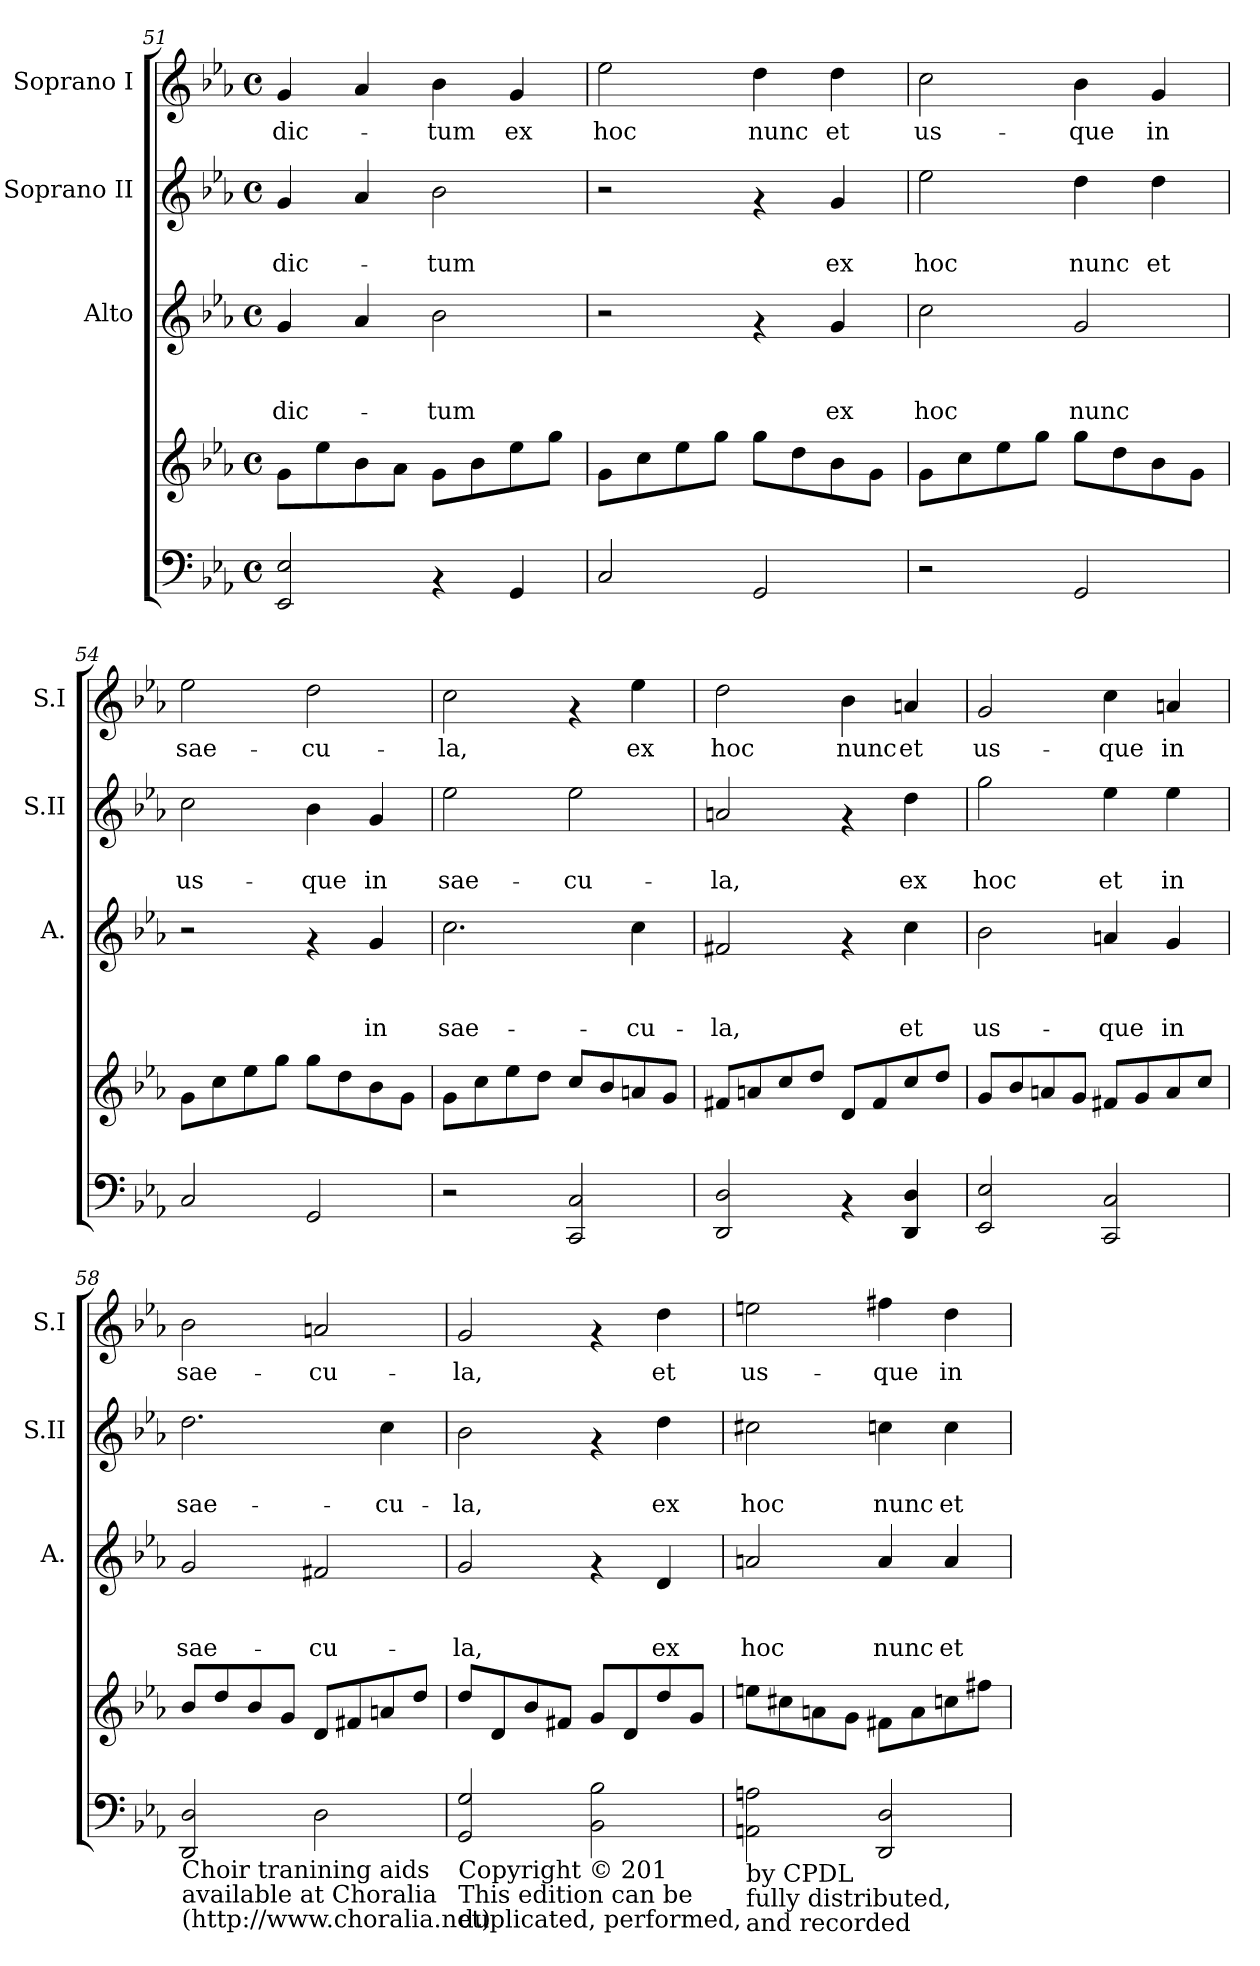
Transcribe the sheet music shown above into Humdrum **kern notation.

**kern	**kern	**kern	**text	**text	**text	**kern	**text	**text	**kern	**text
*part5	*part4	*part3	*part3	*part3	*part3	*part2	*part2	*part2	*part1	*part1
*staff5	*staff4	*staff3	*staff3	*staff3	*staff3	*staff2	*staff2	*staff2	*staff1	*staff1
*	*	*I"Alto	*	*	*	*I"Soprano II	*	*	*I"Soprano I	*
*	*	*I'A.	*	*	*	*I'S.II	*	*	*I'S.I	*
*clefF4	*clefG2	*clefG2	*	*	*	*clefG2	*	*	*clefG2	*
*k[b-e-a-]	*k[b-e-a-]	*k[b-e-a-]	*	*	*	*k[b-e-a-]	*	*	*k[b-e-a-]	*
*E-:	*E-:	*E-:	*	*	*	*E-:	*	*	*E-:	*
*M4/4	*M4/4	*M4/4	*	*	*	*M4/4	*	*	*M4/4	*
*met(c)	*met(c)	*met(c)	*	*	*	*met(c)	*	*	*met(c)	*
=51	=51	=51	=51	=51	=51	=51	=51	=51	=51	=51
!	!	!	!	!	!LO:LY:b	!	!	!LO:LY:b	!	!LO:LY:b
2EE-/ 2E-/	8g\L	4g/	.	.	-dic-	4g/	.	-dic-	4g/	-dic-
.	8ee-\	.	.	.	.	.	.	.	.	.
.	8b-\	4a-/	.	.	.	4a-/	.	.	4a-/	.
.	8a-\J	.	.	.	.	.	.	.	.	.
!	!	!	!	!	!LO:LY:b	!	!	!LO:LY:b	!	!LO:LY:b
4rAA	8g\L	2b-\	.	.	-tum	2b-\	.	-tum	4b-\	-tum
.	8b-\	.	.	.	.	.	.	.	.	.
!	!	!	!	!	!	!	!	!	!	!LO:LY:b
4GG/	8ee-\	.	.	.	.	.	.	.	4g/	ex
.	8gg\J	.	.	.	.	.	.	.	.	.
=52	=52	=52	=52	=52	=52	=52	=52	=52	=52	=52
!	!	!	!	!	!	!	!	!	!	!LO:LY:b
2C/	8g\L	2r	.	.	.	2r	.	.	2ee-\	hoc
.	8cc\	.	.	.	.	.	.	.	.	.
.	8ee-\	.	.	.	.	.	.	.	.	.
.	8gg\J	.	.	.	.	.	.	.	.	.
!	!	!	!	!	!	!	!	!	!	!LO:LY:b
2GG/	8gg\L	4rf	.	.	.	4rf	.	.	4dd\	nunc
.	8dd\	.	.	.	.	.	.	.	.	.
!	!	!	!	!	!LO:LY:b	!	!	!LO:LY:b	!	!LO:LY:b
.	8b-\	4g/	.	.	ex	4g/	.	ex	4dd\	et
.	8g\J	.	.	.	.	.	.	.	.	.
!!LO:LB:g=z
=53	=53	=53	=53	=53	=53	=53	=53	=53	=53	=53
!	!	!	!	!	!LO:LY:b	!	!	!LO:LY:b	!	!LO:LY:b
2r	8g\L	2cc\	.	.	hoc	2ee-\	.	hoc	2cc\	us-
.	8cc\	.	.	.	.	.	.	.	.	.
.	8ee-\	.	.	.	.	.	.	.	.	.
.	8gg\J	.	.	.	.	.	.	.	.	.
!	!	!	!	!	!LO:LY:b	!	!	!LO:LY:b	!	!LO:LY:b
2GG/	8gg\L	2g/	.	.	nunc	4dd\	.	nunc	4b-\	-que
.	8dd\	.	.	.	.	.	.	.	.	.
!	!	!	!	!	!	!	!	!LO:LY:b	!	!LO:LY:b
.	8b-\	.	.	.	.	4dd\	.	et	4g/	in
.	8g\J	.	.	.	.	.	.	.	.	.
=54	=54	=54	=54	=54	=54	=54	=54	=54	=54	=54
!	!	!	!	!	!	!	!	!LO:LY:b	!	!LO:LY:b
2C/	8g\L	2r	.	.	.	2cc\	.	us-	2ee-\	sae-
.	8cc\	.	.	.	.	.	.	.	.	.
.	8ee-\	.	.	.	.	.	.	.	.	.
.	8gg\J	.	.	.	.	.	.	.	.	.
!	!	!	!	!	!	!	!	!LO:LY:b	!	!LO:LY:b
2GG/	8gg\L	4rf	.	.	.	4b-\	.	-que	2dd\	-cu-
.	8dd\	.	.	.	.	.	.	.	.	.
!	!	!	!	!	!LO:LY:b	!	!	!LO:LY:b	!	!
.	8b-\	4g/	.	.	in	4g/	.	in	.	.
.	8g\J	.	.	.	.	.	.	.	.	.
=55	=55	=55	=55	=55	=55	=55	=55	=55	=55	=55
!	!	!	!	!	!LO:LY:b	!	!	!LO:LY:b	!	!LO:LY:b
2r	8g\L	2.cc\	.	.	sae-	2ee-\	.	sae-	2cc\	-la,
.	8cc\	.	.	.	.	.	.	.	.	.
.	8ee-\	.	.	.	.	.	.	.	.	.
.	8dd\J	.	.	.	.	.	.	.	.	.
!	!	!	!	!	!	!	!	!LO:LY:b	!	!
2CC/ 2C/	8cc/L	.	.	.	.	2ee-\	.	-cu-	4rf	.
.	8b-/	.	.	.	.	.	.	.	.	.
!	!	!	!	!	!LO:LY:b	!	!	!	!	!LO:LY:b
.	8an/	4cc\	.	.	-cu-	.	.	.	4ee-\	ex
.	8g/J	.	.	.	.	.	.	.	.	.
=56	=56	=56	=56	=56	=56	=56	=56	=56	=56	=56
!	!	!	!	!	!LO:LY:b	!	!	!LO:LY:b	!	!LO:LY:b
2DD/ 2D/	8f#X/L	2f#X/	.	.	-la,	2an/	.	-la,	2dd\	hoc
.	8an/	.	.	.	.	.	.	.	.	.
.	8cc/	.	.	.	.	.	.	.	.	.
.	8dd/J	.	.	.	.	.	.	.	.	.
!	!	!	!	!	!	!	!	!	!	!LO:LY:b
4rAA	8d/L	4rf	.	.	.	4rf	.	.	4b-\	nunc
.	8f#/	.	.	.	.	.	.	.	.	.
!	!	!	!	!	!LO:LY:b	!	!	!LO:LY:b	!	!LO:LY:b
4DD/ 4D/	8cc/	4cc\	.	.	et	4dd\	.	ex	4an/	et
.	8dd/J	.	.	.	.	.	.	.	.	.
!!LO:LB:g=z
=57	=57	=57	=57	=57	=57	=57	=57	=57	=57	=57
!	!	!	!	!	!LO:LY:b	!	!	!LO:LY:b	!	!LO:LY:b
2EE-/ 2E-/	8g/L	2b-\	.	.	us-	2gg\	.	hoc	2g/	us-
.	8b-/	.	.	.	.	.	.	.	.	.
.	8an/	.	.	.	.	.	.	.	.	.
.	8g/J	.	.	.	.	.	.	.	.	.
!	!	!	!	!	!LO:LY:b	!	!	!LO:LY:b	!	!LO:LY:b
2CC/ 2C/	8f#X/L	4an/	.	.	-que	4ee-\	.	et	4cc\	-que
.	8g/	.	.	.	.	.	.	.	.	.
!	!	!	!	!	!LO:LY:b	!	!	!LO:LY:b	!	!LO:LY:b
.	8a/	4g/	.	.	in	4ee-\	.	in	4an/	in
.	8cc/J	.	.	.	.	.	.	.	.	.
=58	=58	=58	=58	=58	=58	=58	=58	=58	=58	=58
!LO:TX:b:t=Choir tranining aids	!	!	!	!	!	!	!	!	!	!
!LO:TX:b:t=available at Choralia	!	!	!	!	!	!	!	!	!	!
!LO:TX:b:t=(http&colon;//www.choralia.net)	!	!	!	!	!	!	!	!	!	!
!	!	!	!	!	!LO:LY:b	!	!	!LO:LY:b	!	!LO:LY:b
2DD/ 2D/	8b-/L	2g/	.	.	sae-	2.dd\	.	sae-	2b-\	sae-
.	8dd/	.	.	.	.	.	.	.	.	.
.	8b-/	.	.	.	.	.	.	.	.	.
.	8g/J	.	.	.	.	.	.	.	.	.
!	!	!	!	!	!LO:LY:b	!	!	!	!	!LO:LY:b
2D\	8d/L	2f#X/	.	.	-cu-	.	.	.	2an/	-cu-
.	8f#X/	.	.	.	.	.	.	.	.	.
!	!	!	!	!	!	!	!	!LO:LY:b	!	!
.	8an/	.	.	.	.	4cc\	.	-cu-	.	.
.	8dd/J	.	.	.	.	.	.	.	.	.
=59	=59	=59	=59	=59	=59	=59	=59	=59	=59	=59
!LO:TX:b:t=Copyright © 201	!	!	!	!	!	!	!	!	!	!
!LO:TX:b:t=This edition can be	!	!	!	!	!	!	!	!	!	!
!LO:TX:b:t=duplicated, performed,	!	!	!	!	!	!	!	!	!	!
!	!	!	!	!	!LO:LY:b	!	!	!LO:LY:b	!	!LO:LY:b
2GG/ 2G/	8dd/L	2g/	.	.	-la,	2b-\	.	-la,	2g/	-la,
.	8d/	.	.	.	.	.	.	.	.	.
.	8b-/	.	.	.	.	.	.	.	.	.
.	8f#X/J	.	.	.	.	.	.	.	.	.
2BB-\ 2B-\	8g/L	4rf	.	.	.	4rf	.	.	4rf	.
.	8d/	.	.	.	.	.	.	.	.	.
!	!	!	!	!	!LO:LY:b	!	!	!LO:LY:b	!	!LO:LY:b
.	8dd/	4d/	.	.	ex	4dd\	.	ex	4dd\	et
.	8g/J	.	.	.	.	.	.	.	.	.
=60	=60	=60	=60	=60	=60	=60	=60	=60	=60	=60
!LO:TX:b:t=by CPDL	!	!	!	!	!	!	!	!	!	!
!LO:TX:b:t=fully distributed,	!	!	!	!	!	!	!	!	!	!
!LO:TX:b:t=and recorded	!	!	!	!	!	!	!	!	!	!
!	!	!	!	!	!LO:LY:b	!	!	!LO:LY:b	!	!LO:LY:b
2AAn\ 2An\	8een\L	2an/	.	.	hoc	2cc#X\	.	hoc	2een\	us-
.	8cc#X\	.	.	.	.	.	.	.	.	.
.	8an\	.	.	.	.	.	.	.	.	.
.	8g\J	.	.	.	.	.	.	.	.	.
!	!	!	!	!	!LO:LY:b	!	!	!LO:LY:b	!	!LO:LY:b
2DD/ 2D/	8f#X\L	4a/	.	.	nunc	4ccn\	.	nunc	4ff#X\	-que
.	8a\	.	.	.	.	.	.	.	.	.
!	!	!	!	!	!LO:LY:b	!	!	!LO:LY:b	!	!LO:LY:b
.	8ccn\	4a/	.	.	et	4cc\	.	et	4dd\	in
.	8ff#X\J	.	.	.	.	.	.	.	.	.
=	=	=	=	=	=	=	=	=	=	=
*-	*-	*-	*-	*-	*-	*-	*-	*-	*-	*-
